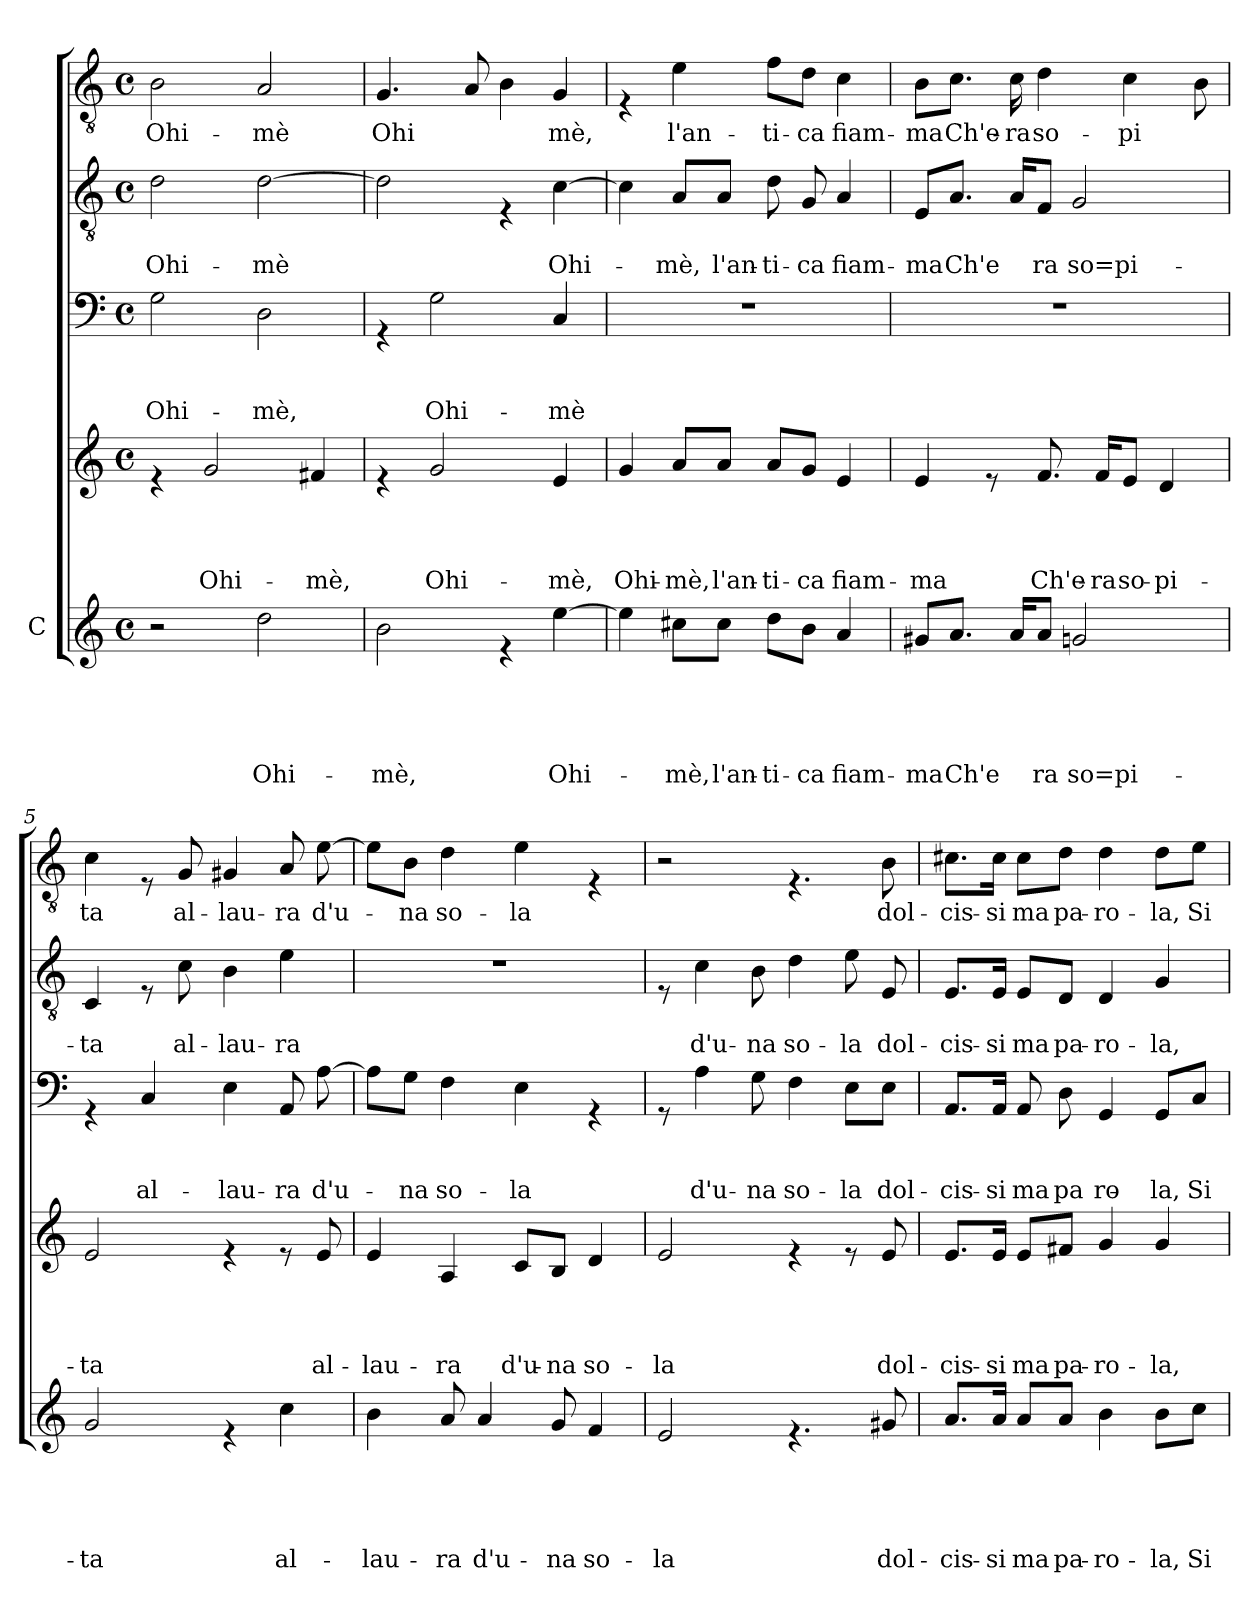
**kern	**text	**text	**text	**text	**text	**kern	**text	**text	**text	**text	**kern	**text	**text	**text	**kern	**text	**text	**kern	**text
*part5	*part5	*part5	*part5	*part5	*part5	*part4	*part4	*part4	*part4	*part4	*part3	*part3	*part3	*part3	*part2	*part2	*part2	*part1	*part1
*staff5	*staff5	*staff5	*staff5	*staff5	*staff5	*staff4	*staff4	*staff4	*staff4	*staff4	*staff3	*staff3	*staff3	*staff3	*staff2	*staff2	*staff2	*staff1	*staff1
*I"C	*	*	*	*	*	*	*	*	*	*	*	*	*	*	*	*	*	*	*
*clefG2	*	*	*	*	*	*clefG2	*	*	*	*	*clefF4	*	*	*	*clefGv2	*	*	*clefGv2	*
*k[]	*	*	*	*	*	*k[]	*	*	*	*	*k[]	*	*	*	*k[]	*	*	*k[]	*
*C:	*	*	*	*	*	*C:	*	*	*	*	*C:	*	*	*	*C:	*	*	*C:	*
*M4/4	*	*	*	*	*	*M4/4	*	*	*	*	*M4/4	*	*	*	*M4/4	*	*	*M4/4	*
*met(c)	*	*	*	*	*	*met(c)	*	*	*	*	*met(c)	*	*	*	*met(c)	*	*	*met(c)	*
=1	=1	=1	=1	=1	=1	=1	=1	=1	=1	=1	=1	=1	=1	=1	=1	=1	=1	=1	=1
!	!	!	!	!	!	!	!	!	!	!	!	!	!	!LO:LY:b	!	!	!LO:LY:b	!	!LO:LY:b
2r	.	.	.	.	.	4re	.	.	.	.	2G\	.	.	Ohi-	2d\	.	Ohi-	2B\	Ohi-
!	!	!	!	!	!	!	!	!	!	!LO:LY:b	!	!	!	!	!	!	!	!	!
.	.	.	.	.	.	2g/	.	.	.	Ohi-	.	.	.	.	.	.	.	.	.
!	!	!	!	!	!LO:LY:b	!	!	!	!	!	!	!	!	!LO:LY:b	!	!	!LO:LY:b	!	!LO:LY:b
2dd\	.	.	.	.	Ohi-	.	.	.	.	.	2D\	.	.	-mè,	[>2d\	.	-mè	2A/	-mè
!	!	!	!	!	!	!	!	!	!	!LO:LY:b	!	!	!	!	!	!	!	!	!
.	.	.	.	.	.	4f#X/	.	.	.	-mè,	.	.	.	.	.	.	.	.	.
=2	=2	=2	=2	=2	=2	=2	=2	=2	=2	=2	=2	=2	=2	=2	=2	=2	=2	=2	=2
!	!	!	!	!	!LO:LY:b	!	!	!	!	!	!	!	!	!	!	!	!	!	!LO:LY:b
2b\	.	.	.	.	-mè,	4re	.	.	.	.	4rGG	.	.	.	2d\]	.	.	4.G/	Ohi
!	!	!	!	!	!	!	!	!	!	!LO:LY:b	!	!	!	!LO:LY:b	!	!	!	!	!
.	.	.	.	.	.	2g/	.	.	.	Ohi-	2G\	.	.	Ohi-	.	.	.	.	.
.	.	.	.	.	.	.	.	.	.	.	.	.	.	.	.	.	.	8A/	.
4re	.	.	.	.	.	.	.	.	.	.	.	.	.	.	4rE	.	.	4B\	.
!	!	!	!	!	!LO:LY:b	!	!	!	!	!LO:LY:b	!	!	!	!LO:LY:b	!	!	!LO:LY:b	!	!LO:LY:b
[>4ee\	.	.	.	.	Ohi-	4e/	.	.	.	-mè,	4C/	.	.	-mè	[>4c\	.	Ohi-	4G/	mè,
=3	=3	=3	=3	=3	=3	=3	=3	=3	=3	=3	=3	=3	=3	=3	=3	=3	=3	=3	=3
!	!	!	!	!	!	!	!	!	!	!LO:LY:b	!	!	!	!	!	!	!	!	!
4ee\]	.	.	.	.	.	4g/	.	.	.	Ohi-	1r	.	.	.	4c\]	.	.	4rE	.
!	!	!	!	!	!LO:LY:b	!	!	!	!	!LO:LY:b	!	!	!	!	!	!	!LO:LY:b	!	!LO:LY:b
8cc#X\L	.	.	.	.	-mè,	8a/L	.	.	.	-mè,	.	.	.	.	8A/L	.	-mè,	4e\	l'an-
!	!	!	!	!	!LO:LY:b	!	!	!	!	!LO:LY:b	!	!	!	!	!	!	!LO:LY:b	!	!
8cc#\J	.	.	.	.	l'an-	8a/J	.	.	.	l'an-	.	.	.	.	8A/J	.	l'an-	.	.
!	!	!	!	!	!LO:LY:b	!	!	!	!	!LO:LY:b	!	!	!	!	!	!	!LO:LY:b	!	!LO:LY:b
8dd\L	.	.	.	.	-ti-	8a/L	.	.	.	-ti-	.	.	.	.	8d\	.	-ti-	8f\L	-ti-
!	!	!	!	!	!LO:LY:b	!	!	!	!	!LO:LY:b	!	!	!	!	!	!	!LO:LY:b	!	!LO:LY:b
8b\J	.	.	.	.	-ca	8g/J	.	.	.	-ca	.	.	.	.	8G/	.	-ca	8d\J	-ca
!	!	!	!	!	!LO:LY:b	!	!	!	!	!LO:LY:b	!	!	!	!	!	!	!LO:LY:b	!	!LO:LY:b
4a/	.	.	.	.	fiam-	4e/	.	.	.	fiam-	.	.	.	.	4A/	.	fiam-	4c\	fiam-
!!LO:LB:g=z
=4	=4	=4	=4	=4	=4	=4	=4	=4	=4	=4	=4	=4	=4	=4	=4	=4	=4	=4	=4
!	!	!	!	!	!LO:LY:b	!	!	!	!	!LO:LY:b	!	!	!	!	!	!	!LO:LY:b	!	!LO:LY:b
8g#X/L	.	.	.	.	-ma	4e/	.	.	.	-ma	1r	.	.	.	8E/L	.	-ma	8B\L	-ma
!	!	!	!	!	!LO:LY:b	!	!	!	!	!	!	!	!	!	!	!	!LO:LY:b	!	!LO:LY:b
8.a/J	.	.	.	.	Ch'e	.	.	.	.	.	.	.	.	.	8.A/J	.	Ch'e	8.c\J	Ch'e-
.	.	.	.	.	.	8re	.	.	.	.	.	.	.	.	.	.	.	.	.
!	!	!	!	!	!	!	!	!	!	!	!	!	!	!	!	!	!	!	!LO:LY:b
16a/KL	.	.	.	.	.	.	.	.	.	.	.	.	.	.	16A/KL	.	.	16c\	-ra
!	!	!	!	!	!LO:LY:b	!	!	!	!	!LO:LY:b	!	!	!	!	!	!	!LO:LY:b	!	!LO:LY:b
8a/J	.	.	.	.	ra	8.f/	.	.	.	Ch'e-	.	.	.	.	8F/J	.	ra	4d\	so-
!	!	!	!	!	!LO:LY:b	!	!	!	!	!	!	!	!	!	!	!	!LO:LY:b	!	!
2gn/	.	.	.	.	so=pi-	.	.	.	.	.	.	.	.	.	2G/	.	so=pi-	.	.
!	!	!	!	!	!	!	!	!	!	!LO:LY:b	!	!	!	!	!	!	!	!	!
.	.	.	.	.	.	16f/KL	.	.	.	-ra	.	.	.	.	.	.	.	.	.
!	!	!	!	!	!	!	!	!	!	!LO:LY:b	!	!	!	!	!	!	!	!	!LO:LY:b
.	.	.	.	.	.	8e/J	.	.	.	so-	.	.	.	.	.	.	.	4c\	-pi
!	!	!	!	!	!	!	!	!	!	!LO:LY:b	!	!	!	!	!	!	!	!	!
.	.	.	.	.	.	4d/	.	.	.	-pi-	.	.	.	.	.	.	.	.	.
.	.	.	.	.	.	.	.	.	.	.	.	.	.	.	.	.	.	8B\	.
=5	=5	=5	=5	=5	=5	=5	=5	=5	=5	=5	=5	=5	=5	=5	=5	=5	=5	=5	=5
!	!	!	!	!	!LO:LY:b	!	!	!	!	!LO:LY:b	!	!	!	!	!	!	!LO:LY:b	!	!LO:LY:b
2g/	.	.	.	.	-ta	2e/	.	.	.	-ta	4rGG	.	.	.	4C/	.	-ta	4c\	ta
!	!	!	!	!	!	!	!	!	!	!	!	!	!	!LO:LY:b	!	!	!	!	!
.	.	.	.	.	.	.	.	.	.	.	4C/	.	.	al-	8rE	.	.	8rE	.
!	!	!	!	!	!	!	!	!	!	!	!	!	!	!	!	!	!LO:LY:b	!	!LO:LY:b
.	.	.	.	.	.	.	.	.	.	.	.	.	.	.	8c\	.	al-	8G/	al-
!	!	!	!	!	!	!	!	!	!	!	!	!	!	!LO:LY:b	!	!	!LO:LY:b	!	!LO:LY:b
4re	.	.	.	.	.	4re	.	.	.	.	4E\	.	.	-lau-	4B\	.	-lau-	4G#X/	-lau-
!	!	!	!	!	!LO:LY:b	!	!	!	!	!	!	!	!	!LO:LY:b	!	!	!LO:LY:b	!	!LO:LY:b
4cc\	.	.	.	.	al-	8re	.	.	.	.	8AA/	.	.	-ra	4e\	.	-ra	8A/	-ra
!	!	!	!	!	!	!	!	!	!	!LO:LY:b	!	!	!	!LO:LY:b	!	!	!	!	!LO:LY:b
.	.	.	.	.	.	8e/	.	.	.	al-	[>8A\	.	.	d'u-	.	.	.	[>8e\	d'u-
=6	=6	=6	=6	=6	=6	=6	=6	=6	=6	=6	=6	=6	=6	=6	=6	=6	=6	=6	=6
!	!	!	!	!	!LO:LY:b	!	!	!	!	!LO:LY:b	!	!	!	!	!	!	!	!	!
4b\	.	.	.	.	-lau-	4e/	.	.	.	-lau-	8A\L]	.	.	.	1r	.	.	8e\L]	.
!	!	!	!	!	!	!	!	!	!	!	!	!	!	!LO:LY:b	!	!	!	!	!LO:LY:b
.	.	.	.	.	.	.	.	.	.	.	8G\J	.	.	-na	.	.	.	8B\J	-na
!	!	!	!	!	!LO:LY:b	!	!	!	!	!LO:LY:b	!	!	!	!LO:LY:b	!	!	!	!	!LO:LY:b
8a/	.	.	.	.	-ra	4A/	.	.	.	-ra	4F\	.	.	so-	.	.	.	4d\	so-
!	!	!	!	!	!LO:LY:b	!	!	!	!	!	!	!	!	!	!	!	!	!	!
4a/	.	.	.	.	d'u-	.	.	.	.	.	.	.	.	.	.	.	.	.	.
!	!	!	!	!	!	!	!	!	!	!LO:LY:b	!	!	!	!LO:LY:b	!	!	!	!	!LO:LY:b
.	.	.	.	.	.	8c/L	.	.	.	d'u-	4E\	.	.	-la	.	.	.	4e\	-la
!	!	!	!	!	!LO:LY:b	!	!	!	!	!LO:LY:b	!	!	!	!	!	!	!	!	!
8g/	.	.	.	.	-na	8B/J	.	.	.	-na	.	.	.	.	.	.	.	.	.
!	!	!	!	!	!LO:LY:b	!	!	!	!	!LO:LY:b	!	!	!	!	!	!	!	!	!
4f/	.	.	.	.	so-	4d/	.	.	.	so-	4rGG	.	.	.	.	.	.	4rE	.
!!LO:LB:g=z
=7	=7	=7	=7	=7	=7	=7	=7	=7	=7	=7	=7	=7	=7	=7	=7	=7	=7	=7	=7
!	!	!	!	!	!LO:LY:b	!	!	!	!	!LO:LY:b	!	!	!	!	!	!	!	!	!
2e/	.	.	.	.	-la	2e/	.	.	.	-la	8rGG	.	.	.	8rE	.	.	2r	.
!	!	!	!	!	!	!	!	!	!	!	!	!	!	!LO:LY:b	!	!	!LO:LY:b	!	!
.	.	.	.	.	.	.	.	.	.	.	4A\	.	.	d'u-	4c\	.	d'u-	.	.
!	!	!	!	!	!	!	!	!	!	!	!	!	!	!LO:LY:b	!	!	!LO:LY:b	!	!
.	.	.	.	.	.	.	.	.	.	.	8G\	.	.	-na	8B\	.	-na	.	.
!	!	!	!	!	!	!	!	!	!	!	!	!	!	!LO:LY:b	!	!	!LO:LY:b	!	!
4.re	.	.	.	.	.	4re	.	.	.	.	4F\	.	.	so-	4d\	.	so-	4.rE	.
!	!	!	!	!	!	!	!	!	!	!	!	!	!	!LO:LY:b	!	!	!LO:LY:b	!	!
.	.	.	.	.	.	8re	.	.	.	.	8E\L	.	.	-la	8e\	.	-la	.	.
!	!	!	!	!	!LO:LY:b	!	!	!	!	!LO:LY:b	!	!	!	!LO:LY:b	!	!	!LO:LY:b	!	!LO:LY:b
8g#X/	.	.	.	.	dol-	8e/	.	.	.	dol-	8E\J	.	.	dol-	8E/	.	dol-	8B\	dol-
=8	=8	=8	=8	=8	=8	=8	=8	=8	=8	=8	=8	=8	=8	=8	=8	=8	=8	=8	=8
!	!	!	!	!	!LO:LY:b	!	!	!	!	!LO:LY:b	!	!	!	!LO:LY:b	!	!	!LO:LY:b	!	!LO:LY:b
*	*	*	*	*	*	*	*	*	*	*	*^	*	*	*	*	*	*	*	*
8.a/L	.	.	.	.	-cis-	8.e/L	.	.	.	-cis-	8.AA/L	4.ryy	.	.	-cis-	8.E/L	.	-cis-	8.c#X\L	-cis-
!	!	!	!	!	!LO:LY:b	!	!	!	!	!LO:LY:b	!	!	!	!	!LO:LY:b	!	!	!LO:LY:b	!	!LO:LY:b
16a/Jk	.	.	.	.	-si	16e/Jk	.	.	.	-si	16AA/Jk	.	.	.	-si	16E/Jk	.	-si	16c#\Jk	-si
!	!	!	!	!	!LO:LY:b	!	!	!	!	!LO:LY:b	!	!	!	!	!LO:LY:b	!	!	!LO:LY:b	!	!LO:LY:b
8a/L	.	.	.	.	ma	8e/L	.	.	.	ma	8AA/	.	.	.	ma	8E/L	.	ma	8c#\L	ma
!	!	!	!	!	!LO:LY:b	!	!	!	!	!LO:LY:b	!	!	!	!	!LO:LY:b	!	!	!LO:LY:b	!	!LO:LY:b
8a/J	.	.	.	.	pa-	8f#X/J	.	.	.	pa-	8ryy	8D\	.	.	-pa-	8D/J	.	pa-	8d\J	pa-
!	!	!	!	!	!LO:LY:b	!	!	!	!	!LO:LY:b	!	!	!	!	!LO:LY:b	!	!	!LO:LY:b	!	!LO:LY:b
4b\	.	.	.	.	-ro-	4g/	.	.	.	-ro-	4GG/	4ryy	.	.	ro-	4D/	.	-ro-	4d\	-ro-
!	!	!	!	!	!LO:LY:b	!	!	!	!	!LO:LY:b	!	!	!	!	!LO:LY:b	!	!	!LO:LY:b	!	!LO:LY:b
8b\L	.	.	.	.	-la,	4g/	.	.	.	-la,	4ryy	8GG/L	.	.	-la,	4G/	.	-la,	8d\L	-la,
!	!	!	!	!	!LO:LY:b	!	!	!	!	!	!	!	!	!	!LO:LY:b	!	!	!	!	!LO:LY:b
8cc\J	.	.	.	.	Si	.	.	.	.	.	.	8C/J	.	.	Si	.	.	.	8e\J	Si
*	*	*	*	*	*	*	*	*	*	*	*v	*v	*	*	*	*	*	*	*	*
=	=	=	=	=	=	=	=	=	=	=	=	=	=	=	=	=	=	=	=
*-	*-	*-	*-	*-	*-	*-	*-	*-	*-	*-	*-	*-	*-	*-	*-	*-	*-	*-	*-
